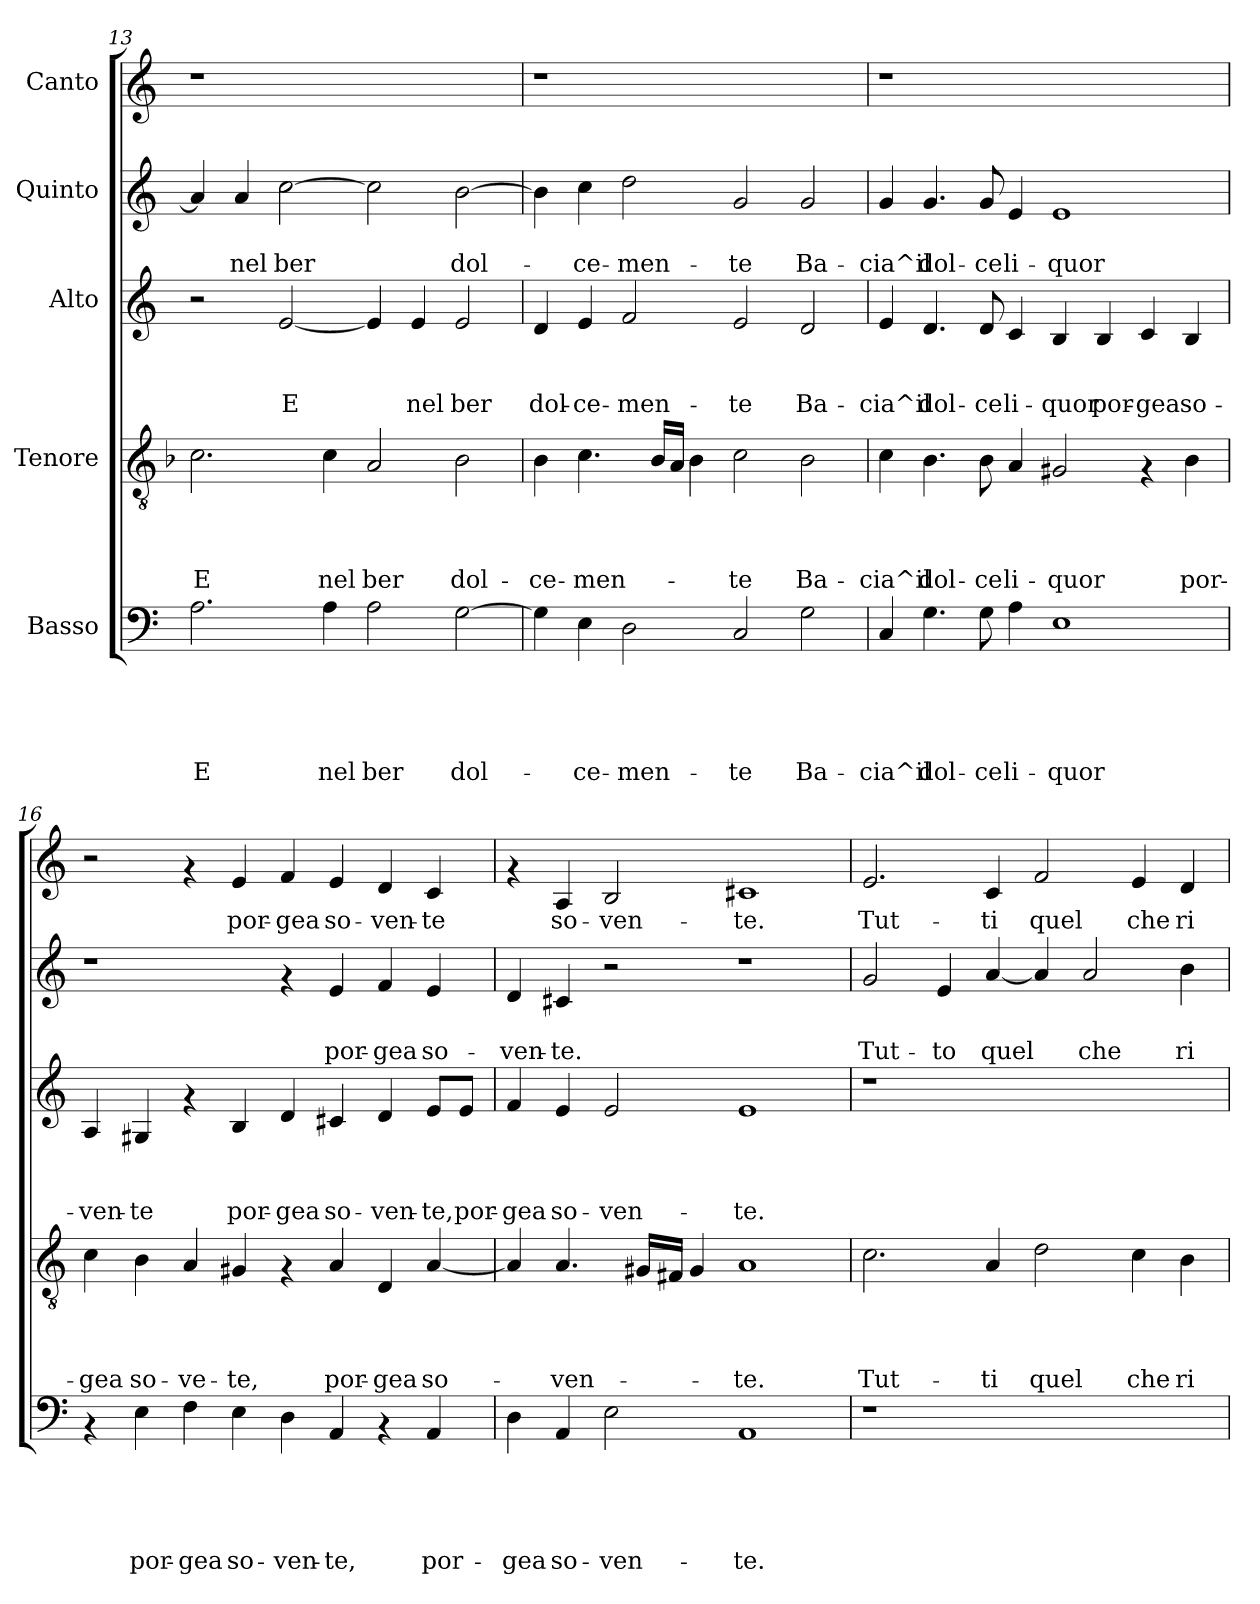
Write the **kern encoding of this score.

**kern	**text	**text	**text	**text	**text	**kern	**text	**text	**text	**text	**kern	**text	**text	**text	**kern	**text	**text	**kern	**text
*part5	*part5	*part5	*part5	*part5	*part5	*part4	*part4	*part4	*part4	*part4	*part3	*part3	*part3	*part3	*part2	*part2	*part2	*part1	*part1
*staff5	*staff5	*staff5	*staff5	*staff5	*staff5	*staff4	*staff4	*staff4	*staff4	*staff4	*staff3	*staff3	*staff3	*staff3	*staff2	*staff2	*staff2	*staff1	*staff1
*I"Basso	*	*	*	*	*	*I"Tenore	*	*	*	*	*I"Alto	*	*	*	*I"Quinto	*	*	*I"Canto	*
*clefF4	*	*	*	*	*	*clefGv2	*	*	*	*	*clefG2	*	*	*	*clefG2	*	*	*clefG2	*
*k[]	*	*	*	*	*	*k[b-]	*	*	*	*	*k[]	*	*	*	*k[]	*	*	*k[]	*
*C:	*	*	*	*	*	*F:	*	*	*	*	*C:	*	*	*	*C:	*	*	*C:	*
=13	=13	=13	=13	=13	=13	=13	=13	=13	=13	=13	=13	=13	=13	=13	=13	=13	=13	=13	=13
!	!	!	!	!	!LO:LY:b	!	!	!	!	!LO:LY:b	!	!	!	!	!	!	!	!	!
2.A\	.	.	.	.	E	2.c\	.	.	.	E	2r	.	.	.	4a/]	.	.	1r	.
!	!	!	!	!	!	!	!	!	!	!	!	!	!	!	!	!	!LO:LY:b	!	!
.	.	.	.	.	.	.	.	.	.	.	.	.	.	.	4a/	.	nel	.	.
!	!	!	!	!	!	!	!	!	!	!	!	!	!	!LO:LY:b	!	!	!LO:LY:b	!	!
.	.	.	.	.	.	.	.	.	.	.	[<2e/	.	.	E	[>2cc\	.	ber	.	.
!	!	!	!	!	!LO:LY:b	!	!	!	!	!LO:LY:b	!	!	!	!	!	!	!	!	!
4A\	.	.	.	.	nel	4c\	.	.	.	nel	.	.	.	.	.	.	.	.	.
!	!	!	!	!	!LO:LY:b	!	!	!	!	!LO:LY:b	!	!	!	!	!	!	!	!	!
2A\	.	.	.	.	ber	2A/	.	.	.	ber	4e/]	.	.	.	2cc\]	.	.	1ryy	.
!	!	!	!	!	!	!	!	!	!	!	!	!	!	!LO:LY:b	!	!	!	!	!
.	.	.	.	.	.	.	.	.	.	.	4e/	.	.	nel	.	.	.	.	.
!	!	!	!	!	!LO:LY:b	!	!	!	!	!LO:LY:b	!	!	!	!LO:LY:b	!	!	!LO:LY:b	!	!
[>2G\	.	.	.	.	dol-	2B-\	.	.	.	dol-	2e/	.	.	ber	[>2b\	.	dol-	.	.
=14	=14	=14	=14	=14	=14	=14	=14	=14	=14	=14	=14	=14	=14	=14	=14	=14	=14	=14	=14
!	!	!	!	!	!	!	!	!	!	!LO:LY:b	!	!	!	!LO:LY:b	!	!	!	!	!
4G\]	.	.	.	.	.	4B-\	.	.	.	-ce-	4d/	.	.	dol-	4b\]	.	.	1r	.
!	!	!	!	!	!LO:LY:b	!	!	!	!	!LO:LY:b	!	!	!	!LO:LY:b	!	!	!LO:LY:b	!	!
4E\	.	.	.	.	-ce-	4.c\	.	.	.	-men-	4e/	.	.	-ce-	4cc\	.	-ce-	.	.
!	!	!	!	!	!LO:LY:b	!	!	!	!	!	!	!	!	!LO:LY:b	!	!	!LO:LY:b	!	!
2D\	.	.	.	.	-men-	.	.	.	.	.	2f/	.	.	-men-	2dd\	.	-men-	.	.
.	.	.	.	.	.	16B-/LL	.	.	.	.	.	.	.	.	.	.	.	.	.
.	.	.	.	.	.	16A/JJ	.	.	.	.	.	.	.	.	.	.	.	.	.
.	.	.	.	.	.	4B-\	.	.	.	.	.	.	.	.	.	.	.	.	.
!	!	!	!	!	!LO:LY:b	!	!	!	!	!LO:LY:b	!	!	!	!LO:LY:b	!	!	!LO:LY:b	!	!
2C/	.	.	.	.	-te	2c\	.	.	.	-te	2e/	.	.	-te	2g/	.	-te	1ryy	.
!	!	!	!	!	!LO:LY:b	!	!	!	!	!LO:LY:b	!	!	!	!LO:LY:b	!	!	!LO:LY:b	!	!
2G\	.	.	.	.	Ba-	2B-\	.	.	.	Ba-	2d/	.	.	Ba-	2g/	.	Ba-	.	.
!!LO:LB:g=z
=15	=15	=15	=15	=15	=15	=15	=15	=15	=15	=15	=15	=15	=15	=15	=15	=15	=15	=15	=15
*	*	*	*	*	*	*k[]	*	*	*	*	*	*	*	*	*	*	*	*	*
*	*	*	*	*	*	*C:	*	*	*	*	*	*	*	*	*	*	*	*	*
!	!	!	!	!	!LO:LY:b	!	!	!	!	!LO:LY:b	!	!	!	!LO:LY:b	!	!	!LO:LY:b	!	!
4C/	.	.	.	.	-cia^il	4c\	.	.	.	-cia^il	4e/	.	.	-cia^il	4g/	.	-cia^il	1r	.
!	!	!	!	!	!LO:LY:b	!	!	!	!	!LO:LY:b	!	!	!	!LO:LY:b	!	!	!LO:LY:b	!	!
4.G\	.	.	.	.	dol-	4.B\	.	.	.	dol-	4.d/	.	.	dol-	4.g/	.	dol-	.	.
!	!	!	!	!	!LO:LY:b	!	!	!	!	!LO:LY:b	!	!	!	!LO:LY:b	!	!	!LO:LY:b	!	!
8G\	.	.	.	.	-ce	8B\	.	.	.	-ce	8d/	.	.	-ce	8g/	.	-ce	.	.
!	!	!	!	!	!LO:LY:b	!	!	!	!	!LO:LY:b	!	!	!	!LO:LY:b	!	!	!LO:LY:b	!	!
4A\	.	.	.	.	li-	4A/	.	.	.	li-	4c/	.	.	li-	4e/	.	li-	.	.
!	!	!	!	!	!LO:LY:b	!	!	!	!	!LO:LY:b	!	!	!	!LO:LY:b	!	!	!LO:LY:b	!	!
1E	.	.	.	.	-quor	2G#X/	.	.	.	-quor	4B/	.	.	-quor	1e	.	-quor	1ryy	.
!	!	!	!	!	!	!	!	!	!	!	!	!	!	!LO:LY:b	!	!	!	!	!
.	.	.	.	.	.	.	.	.	.	.	4B/	.	.	por-	.	.	.	.	.
!	!	!	!	!	!	!	!	!	!	!	!	!	!	!LO:LY:b	!	!	!	!	!
.	.	.	.	.	.	4rF	.	.	.	.	4c/	.	.	-gea	.	.	.	.	.
!	!	!	!	!	!	!	!	!	!	!LO:LY:b	!	!	!	!LO:LY:b	!	!	!	!	!
.	.	.	.	.	.	4B\	.	.	.	por-	4B/	.	.	so-	.	.	.	.	.
=16	=16	=16	=16	=16	=16	=16	=16	=16	=16	=16	=16	=16	=16	=16	=16	=16	=16	=16	=16
!	!	!	!	!	!	!	!	!	!	!LO:LY:b	!	!	!	!LO:LY:b	!	!	!	!	!
4rAA	.	.	.	.	.	4c\	.	.	.	-gea	4A/	.	.	-ven-	1r	.	.	2r	.
!	!	!	!	!	!LO:LY:b	!	!	!	!	!LO:LY:b	!	!	!	!LO:LY:b	!	!	!	!	!
4E\	.	.	.	.	por-	4B\	.	.	.	so-	4G#X/	.	.	-te	.	.	.	.	.
!	!	!	!	!	!LO:LY:b	!	!	!	!	!LO:LY:b	!	!	!	!	!	!	!	!	!
4F\	.	.	.	.	-gea	4A/	.	.	.	-ve-	4rf	.	.	.	.	.	.	4rf	.
!	!	!	!	!	!LO:LY:b	!	!	!	!	!LO:LY:b	!	!	!	!LO:LY:b	!	!	!	!	!LO:LY:b
4E\	.	.	.	.	so-	4G#X/	.	.	.	-te,	4B/	.	.	por-	.	.	.	4e/	por-
!	!	!	!	!	!LO:LY:b	!	!	!	!	!	!	!	!	!LO:LY:b	!	!	!	!	!LO:LY:b
4D\	.	.	.	.	-ven-	4rF	.	.	.	.	4d/	.	.	-gea	4rf	.	.	4f/	-gea
!	!	!	!	!	!LO:LY:b	!	!	!	!	!LO:LY:b	!	!	!	!LO:LY:b	!	!	!LO:LY:b	!	!LO:LY:b
4AA/	.	.	.	.	-te,	4A/	.	.	.	por-	4c#X/	.	.	so-	4e/	.	por-	4e/	so-
!	!	!	!	!	!	!	!	!	!	!LO:LY:b	!	!	!	!LO:LY:b	!	!	!LO:LY:b	!	!LO:LY:b
4rAA	.	.	.	.	.	4D/	.	.	.	-gea	4d/	.	.	-ven-	4f/	.	-gea	4d/	-ven-
!	!	!	!	!	!LO:LY:b	!	!	!	!	!LO:LY:b	!	!	!	!LO:LY:b	!	!	!LO:LY:b	!	!LO:LY:b
4AA/	.	.	.	.	por-	[<4A/	.	.	.	so-	8e/L	.	.	-te,	4e/	.	so-	4c/	-te
!	!	!	!	!	!	!	!	!	!	!	!	!	!	!LO:LY:b	!	!	!	!	!
.	.	.	.	.	.	.	.	.	.	.	8e/J	.	.	por-	.	.	.	.	.
=17	=17	=17	=17	=17	=17	=17	=17	=17	=17	=17	=17	=17	=17	=17	=17	=17	=17	=17	=17
!	!	!	!	!	!LO:LY:b	!	!	!	!	!	!	!	!	!LO:LY:b	!	!	!LO:LY:b	!	!
4D\	.	.	.	.	-gea	4A/]	.	.	.	.	4f/	.	.	-gea	4d/	.	-ven-	4rf	.
!	!	!	!	!	!LO:LY:b	!	!	!	!	!LO:LY:b	!	!	!	!LO:LY:b	!	!	!LO:LY:b	!	!LO:LY:b
4AA/	.	.	.	.	so-	4.A/	.	.	.	-ven-	4e/	.	.	so-	4c#X/	.	-te.	4A/	so-
!	!	!	!	!	!LO:LY:b	!	!	!	!	!	!	!	!	!LO:LY:b	!	!	!	!	!LO:LY:b
2E\	.	.	.	.	-ven-	.	.	.	.	.	2e/	.	.	-ven-	2r	.	.	2B/	-ven-
.	.	.	.	.	.	16G#X/LL	.	.	.	.	.	.	.	.	.	.	.	.	.
.	.	.	.	.	.	16F#X/JJ	.	.	.	.	.	.	.	.	.	.	.	.	.
.	.	.	.	.	.	4G#/	.	.	.	.	.	.	.	.	.	.	.	.	.
!	!	!	!	!	!LO:LY:b	!	!	!	!	!LO:LY:b	!	!	!	!LO:LY:b	!	!	!	!	!LO:LY:b
1AA	.	.	.	.	-te.	1A	.	.	.	-te.	1e	.	.	-te.	1r	.	.	1c#X	-te.
!!LO:PB:g=z
=18	=18	=18	=18	=18	=18	=18	=18	=18	=18	=18	=18	=18	=18	=18	=18	=18	=18	=18	=18
!	!	!	!	!	!	!	!	!	!	!LO:LY:b	!	!	!	!	!	!	!LO:LY:b	!	!LO:LY:b
1r	.	.	.	.	.	2.c\	.	.	.	Tut-	1r	.	.	.	2g/	.	Tut-	2.e/	Tut-
!	!	!	!	!	!	!	!	!	!	!	!	!	!	!	!	!	!LO:LY:b	!	!
.	.	.	.	.	.	.	.	.	.	.	.	.	.	.	4e/	.	-to	.	.
!	!	!	!	!	!	!	!	!	!	!LO:LY:b	!	!	!	!	!	!	!LO:LY:b	!	!LO:LY:b
.	.	.	.	.	.	4A/	.	.	.	-ti	.	.	.	.	[<4a/	.	quel	4c/	-ti
!	!	!	!	!	!	!	!	!	!	!LO:LY:b	!	!	!	!	!	!	!	!	!LO:LY:b
1ryy	.	.	.	.	.	2d\	.	.	.	quel	1ryy	.	.	.	4a/]	.	.	2f/	quel
!	!	!	!	!	!	!	!	!	!	!	!	!	!	!	!	!	!LO:LY:b	!	!
.	.	.	.	.	.	.	.	.	.	.	.	.	.	.	2a/	.	che	.	.
!	!	!	!	!	!	!	!	!	!	!LO:LY:b	!	!	!	!	!	!	!	!	!LO:LY:b
.	.	.	.	.	.	4c\	.	.	.	che	.	.	.	.	.	.	.	4e/	che
!	!	!	!	!	!	!	!	!	!	!LO:LY:b	!	!	!	!	!	!	!LO:LY:b	!	!LO:LY:b
.	.	.	.	.	.	4B\	.	.	.	ri-	.	.	.	.	4b\	.	ri-	4d/	ri-
=	=	=	=	=	=	=	=	=	=	=	=	=	=	=	=	=	=	=	=
*-	*-	*-	*-	*-	*-	*-	*-	*-	*-	*-	*-	*-	*-	*-	*-	*-	*-	*-	*-
